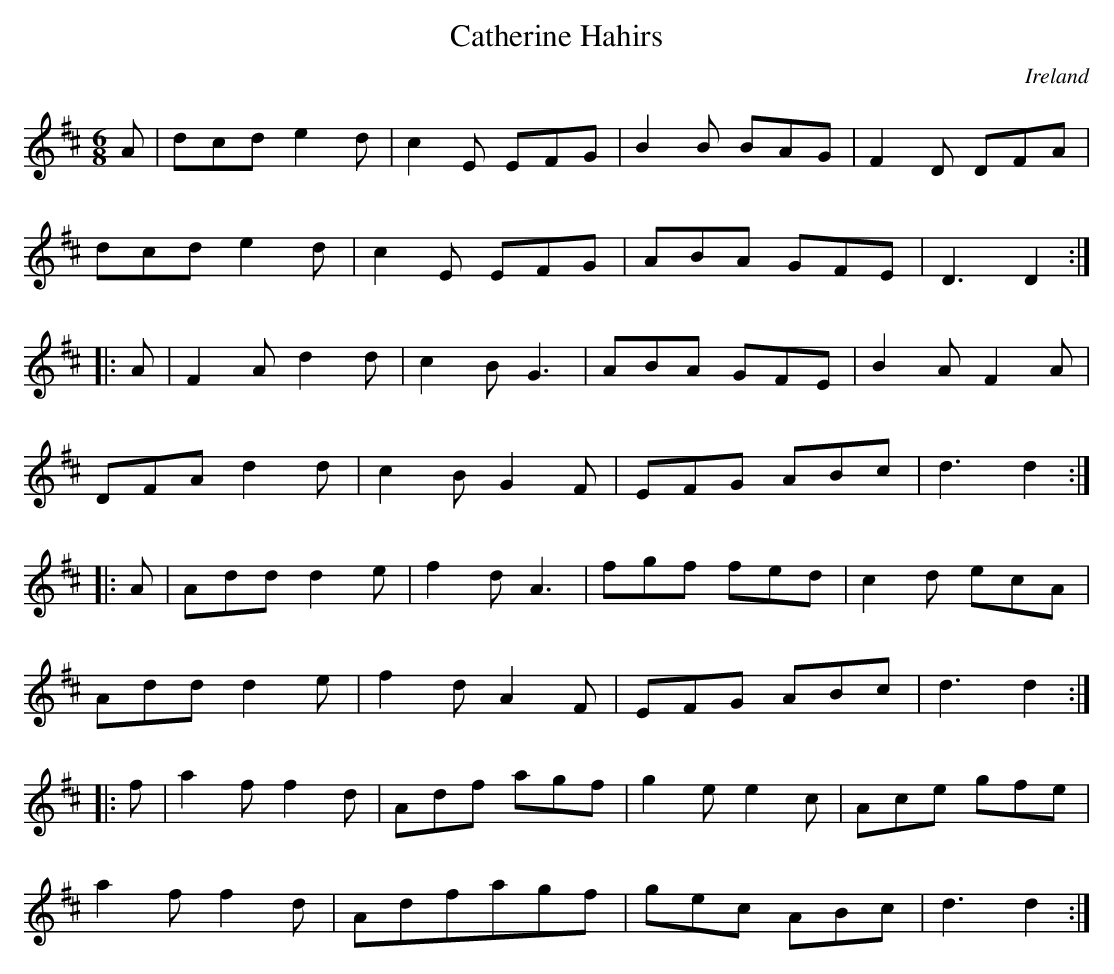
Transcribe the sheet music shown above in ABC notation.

X:1
T:Catherine Hahirs
L:1/8
M:6/8
O:Ireland
K:D major
A|dcde2d|c2E EFG|B2B BAG|F2D DFA|
dcde2d|c2E EFG|ABA GFE|D3 D2::
A|F2A d2d|c2B G3|ABA GFE|B2A F2A|
DFA d2d|c2B G2F|EFG ABc|d3 d2::
A|Add d2e|f2dA3|fgf fed|c2d ecA|
Add d2e|f2dA2F|EFG ABc|d3 d2::
f|a2f f2d|Adf agf|g2e e2c|Ace gfe|
a2f f2d|Adfagf|gec ABc|d3 d2:|
